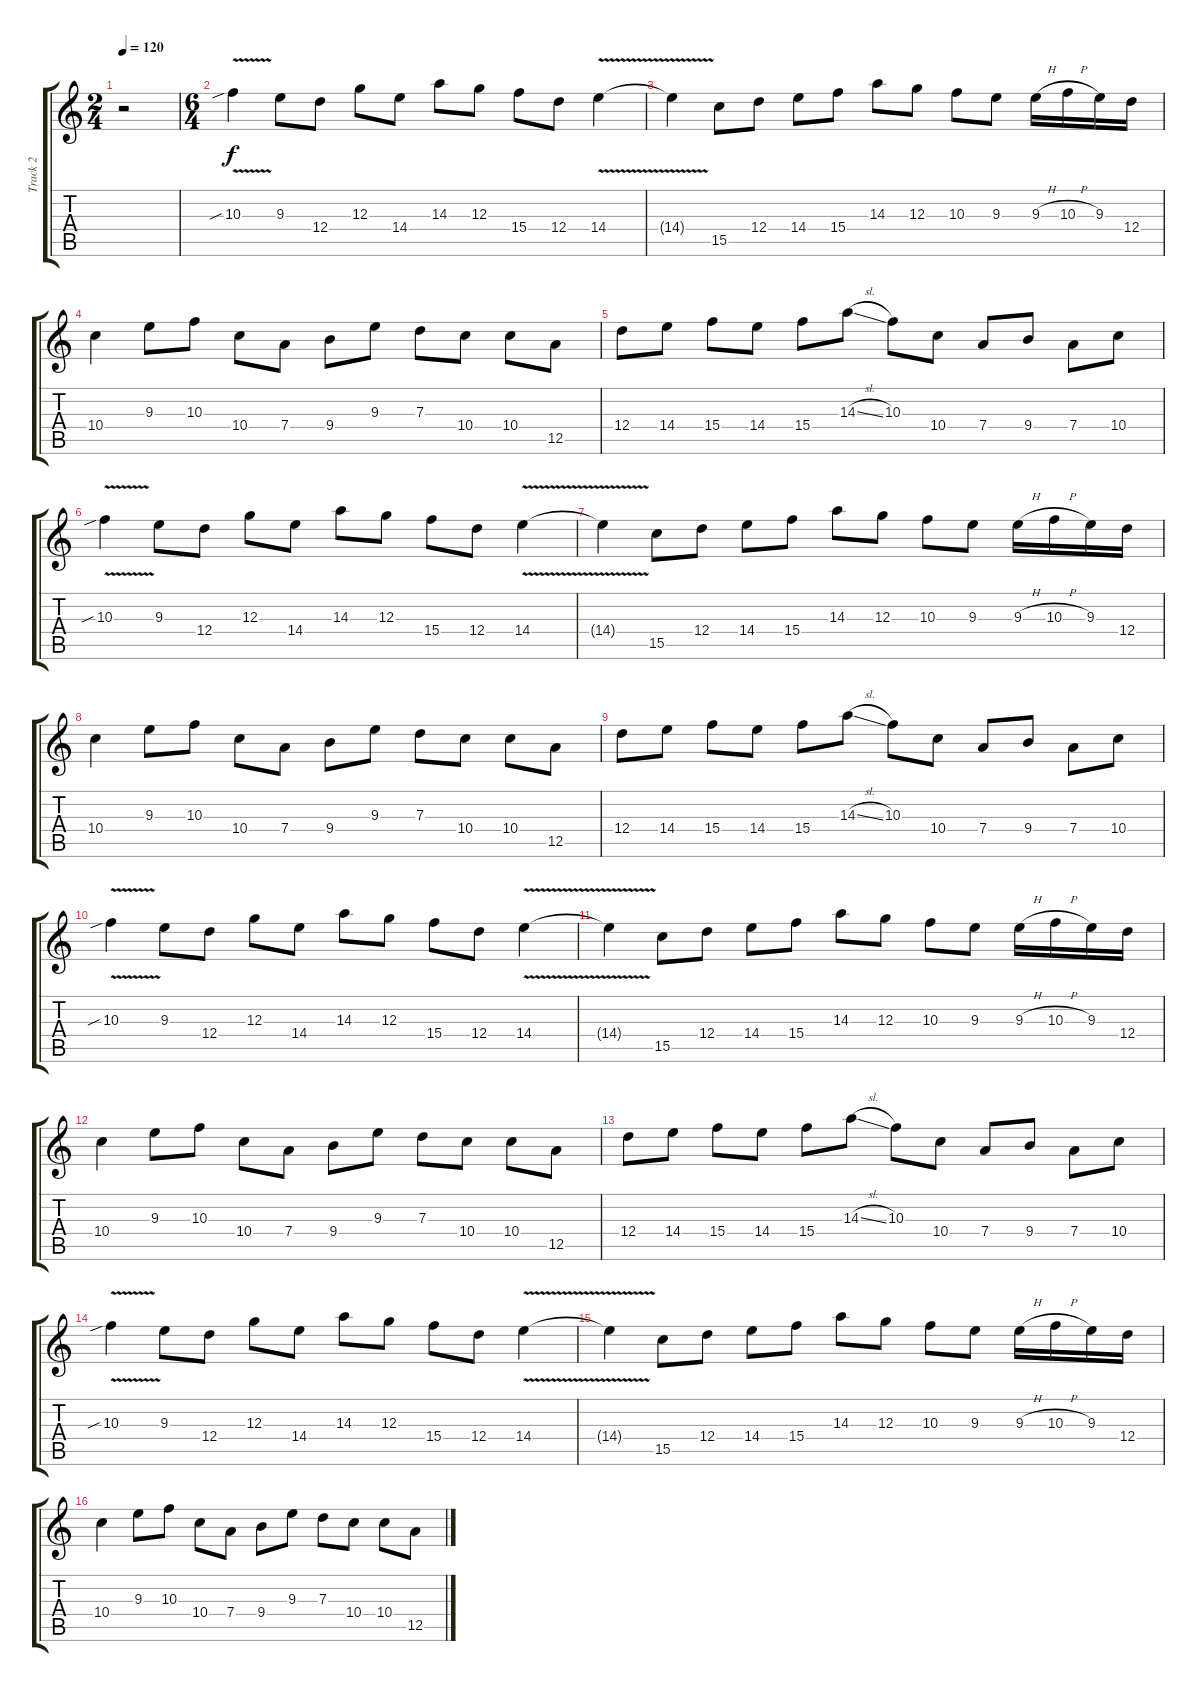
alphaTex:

\track ("Track 2" "Track 2") {instrument acousticguitarsteel}
\staff {score tabs}
\tuning (E4 B3 G3 D3 A2 E2) {hide}
\ts (2 4)
\tempo 120
\clef g2
\ks c
r.2{dy f instrument acousticguitarsteel} |
\ts (6 4)
10.3{v sib}.4 9.3.8 12.4.8 12.3.8 14.4.8 14.3.8 12.3.8 15.4.8 12.4.8 14.4{v}.4 |
14.4{t}.4 15.5.8 12.4.8 14.4.8 15.4.8 14.3.8 12.3.8 10.3.8 9.3.8 9.3{h}.16 10.3{h}.16 9.3.16 12.4.16 |
10.4.4 9.3.8 10.3.8 10.4.8 7.4.8 9.4.8 9.3.8 7.3.8 10.4.8 10.4.8 12.5.8 |
12.4.8 14.4.8 15.4.8 14.4.8 15.4.8 14.3{sl}.8 10.3.8 10.4.8 7.4.8 9.4.8 7.4.8 10.4.8 |
10.3{v sib}.4 9.3.8 12.4.8 12.3.8 14.4.8 14.3.8 12.3.8 15.4.8 12.4.8 14.4{v}.4 |
14.4{t}.4 15.5.8 12.4.8 14.4.8 15.4.8 14.3.8 12.3.8 10.3.8 9.3.8 9.3{h}.16 10.3{h}.16 9.3.16 12.4.16 |
10.4.4 9.3.8 10.3.8 10.4.8 7.4.8 9.4.8 9.3.8 7.3.8 10.4.8 10.4.8 12.5.8 |
12.4.8 14.4.8 15.4.8 14.4.8 15.4.8 14.3{sl}.8 10.3.8 10.4.8 7.4.8 9.4.8 7.4.8 10.4.8 |
10.3{v sib}.4 9.3.8 12.4.8 12.3.8 14.4.8 14.3.8 12.3.8 15.4.8 12.4.8 14.4{v}.4 |
14.4{t}.4 15.5.8 12.4.8 14.4.8 15.4.8 14.3.8 12.3.8 10.3.8 9.3.8 9.3{h}.16 10.3{h}.16 9.3.16 12.4.16 |
10.4.4 9.3.8 10.3.8 10.4.8 7.4.8 9.4.8 9.3.8 7.3.8 10.4.8 10.4.8 12.5.8 |
12.4.8 14.4.8 15.4.8 14.4.8 15.4.8 14.3{sl}.8 10.3.8 10.4.8 7.4.8 9.4.8 7.4.8 10.4.8 |
10.3{v sib}.4 9.3.8 12.4.8 12.3.8 14.4.8 14.3.8 12.3.8 15.4.8 12.4.8 14.4{v}.4 |
14.4{t}.4 15.5.8 12.4.8 14.4.8 15.4.8 14.3.8 12.3.8 10.3.8 9.3.8 9.3{h}.16 10.3{h}.16 9.3.16 12.4.16 |
10.4.4 9.3.8 10.3.8 10.4.8 7.4.8 9.4.8 9.3.8 7.3.8 10.4.8 10.4.8 12.5.8
